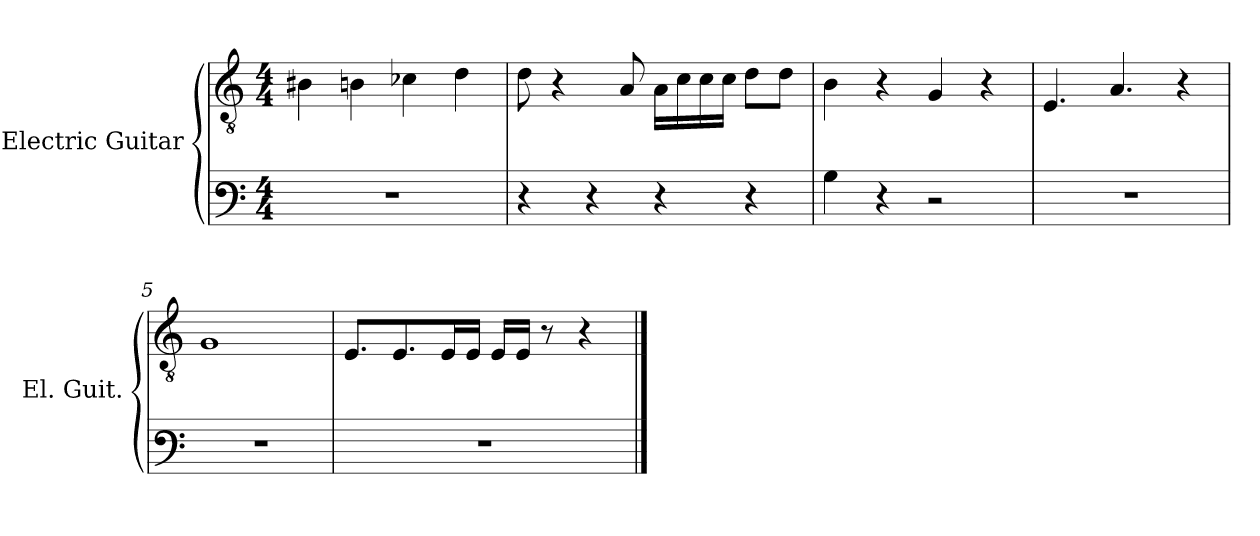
**kern	**kern
*part2	*part1
*staff2	*staff1
*I"Electric Guitar	*I"Electric Guitar
*I'El. Guit.	*I'El. Guit.
*stria6	*
*	*clefGv2
*k[]	*k[]
*M4/4	*M4/4
=1	=1
1r	4B#X\
.	4Bn\
.	4c-X\
.	4d\
=2	=2
4r	8d\
.	4r
4r	.
.	8A/
4r	16A\LL
.	16c\
.	16c\
.	16c\JJ
4r	8d\L
.	8d\J
=3	=3
4B\	4B\
4r	4r
2r	4G/
.	4r
=4	=4
1r	4.E/
.	4.A/
.	4r
=5	=5
1r	1G
=6	=6
1r	8.E/L
.	8.E/
.	16E/L
.	16E/JJ
.	16E/LL
.	16E/JJ
.	8r
.	4r
==	==
*-	*-
